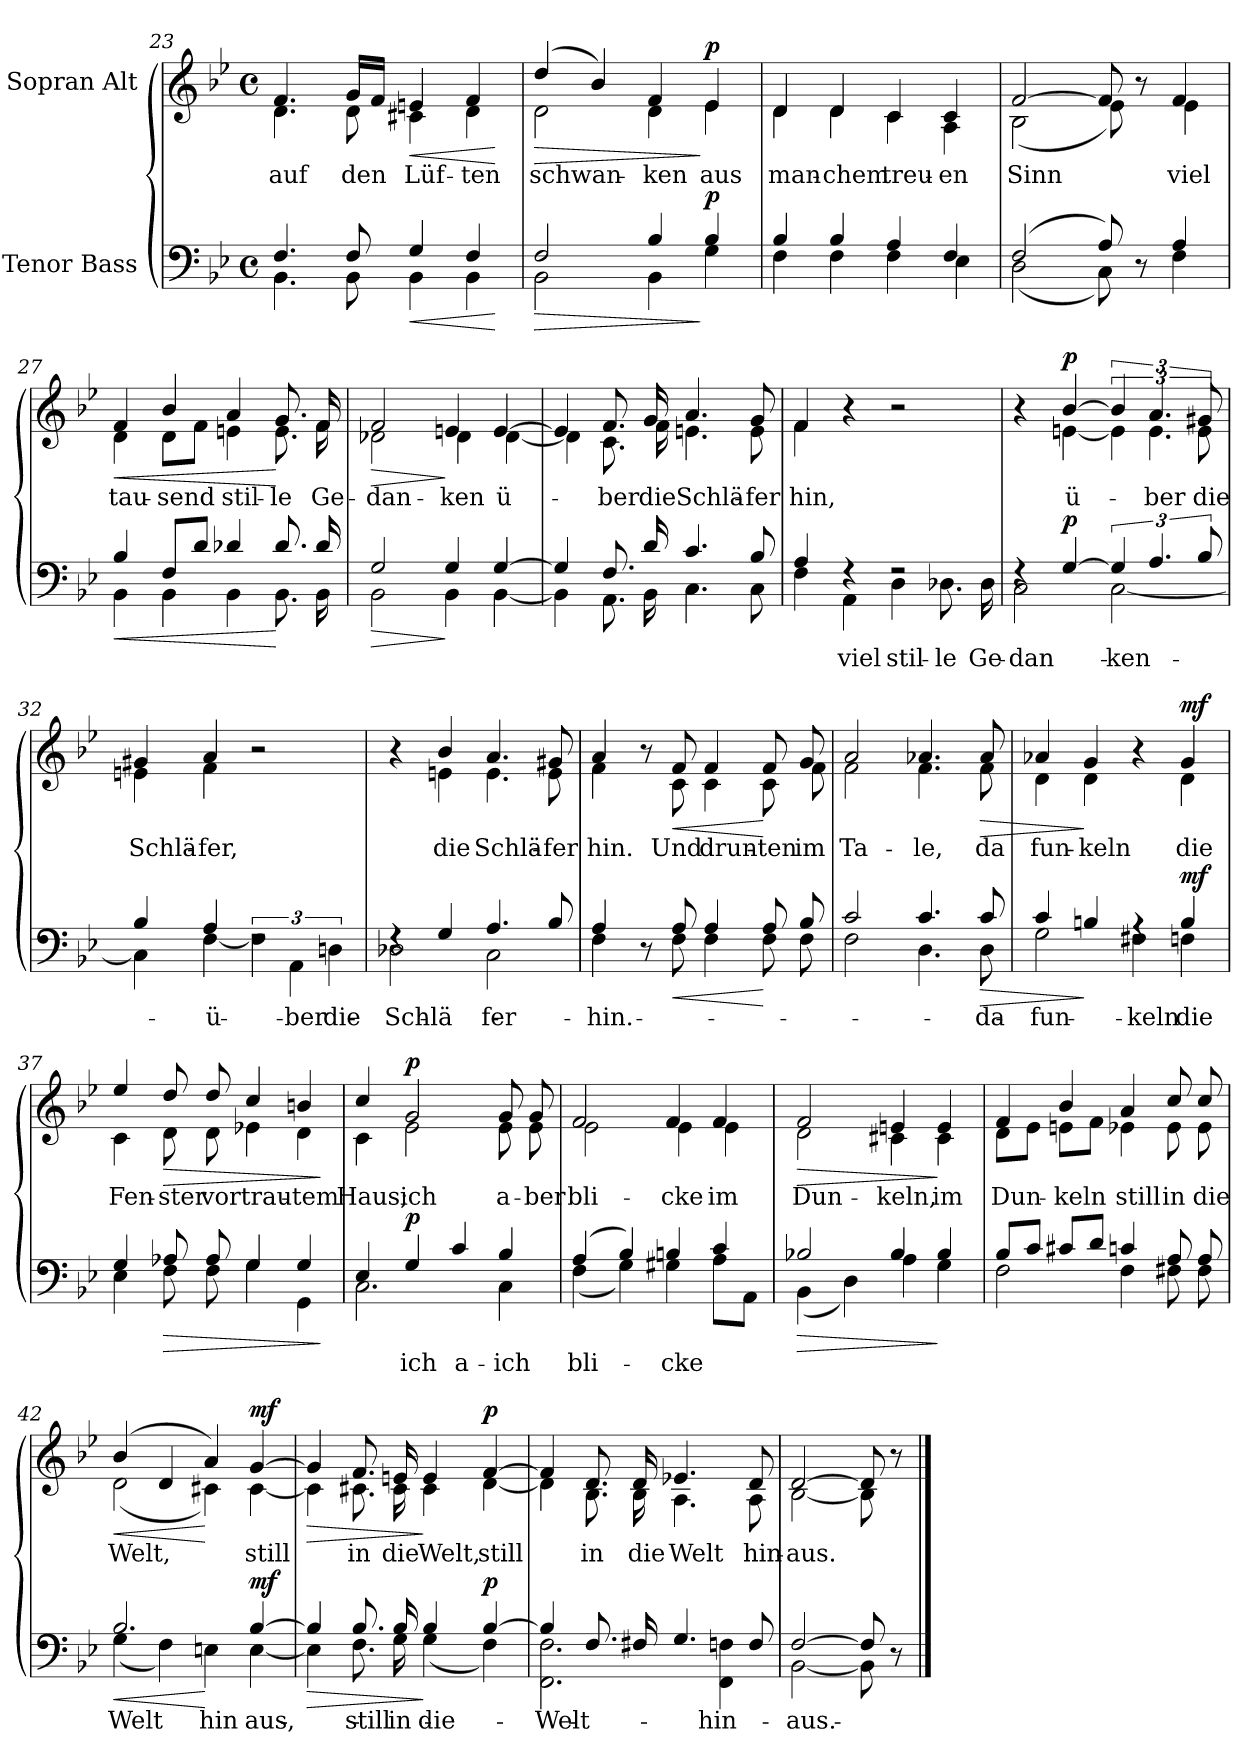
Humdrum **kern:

**kern	**text	**dynam	**kern	**text	**dynam
*part2	*part2	*part2	*part1	*part1	*part1
*staff2	*staff2	*staff2	*staff1	*staff1	*staff1
*I"Tenor Bass	*	*	*I"Sopran Alt	*	*
*clefF4	*	*	*clefG2	*	*
*k[b-e-]	*	*	*k[b-e-]	*	*
*M4/4	*	*	*M4/4	*	*
*met(c)	*	*	*met(c)	*	*
=23	=23	=23	=23	=23	=23
*^	*	*	*^	*	*
4.F/	4.BB-\	.	.	4.f/	4.d\	auf	.
8F/	8BB-\	.	.	16g/LL	8d\	den	.
.	.	.	.	16f/JJ	.	.	.
!	!	!	!LO:HP:b	!	!	!	!LO:HP:b
4G/	4BB-\	.	<	4en/	4c#X\	Lüf-	<
4F/	4BB-\	.	.	4f/	4d\	-ten	.
*v	*v	*	*	*	*	*	*
*	*	*	*v	*v	*	*
.	.	[	.	.	[
!!LO:PB:g=z
=24	=24	=24	=24	=24	=24
!	!	!LO:HP:b	!	!	!LO:HP:b
*^	*	*	*^	*	*
2F/	2BB-\	.	>	(4dd/	2d\	schwan-	>
.	.	.	.	4b-/)	.	.	.
4B-/	4BB-\	.	.	4f/	4d\	-ken	.
!	!	!	!LO:DY:n=1:a	!	!	!	!LO:DY:n=1:a
4B-/	4G\	.	] p	4e-/	4e-\	aus	] p
=25	=25	=25	=25	=25	=25	=25	=25
4B-/	4F\	.	.	4d/	4d\	man-	.
4B-/	4F\	.	.	4d/	4d\	-chem	.
4A/	4F\	.	.	4c/	4c\	treu-	.
4F/	4E-\	.	.	4c/	4A\	-en	.
=26	=26	=26	=26	=26	=26	=26	=26
(2F/	(2D\	.	.	[2f/	(2B-\	Sinn	.
8A/)	8C\)	.	.	8f/]	8e-\)	.	.
8r	8ryy	.	.	8r	8ryy	.	.
4A/	4F\	.	.	4f/	4e-\	viel	.
=27	=27	=27	=27	=27	=27	=27	=27
!	!	!	!LO:HP:b	!	!	!	!LO:HP:b
4B-/	4BB-\	.	<	4f/	4d\	tau-	<
8F/L	4BB-\	.	.	4b-/	8d\L	-send	.
8d/J	.	.	.	.	8f\J	.	.
4d-X/	4BB-\	.	.	4a/	4en\	stil-	.
8.d-/	8.BB-\	.	[	8.g/	8.e\	-le	[
16d-/	16BB-\	.	.	16f/	16f\	Ge-	.
=28	=28	=28	=28	=28	=28	=28	=28
!	!	!	!LO:HP:b	!	!	!	!LO:HP:b
2G/	2BB-\	.	>	2f/	2d-X\	-dan-	>
4G/	4BB-\	.	]	4en/	4d-\	-ken	]
[4G/	[4BB-\	.	.	[4e/	[4d-\	ü-	.
!!LO:LB:g=z	!!
=29	=29	=29	=29	=29	=29	=29	=29
4G/]	4BB-\]	.	.	4e/]	4d-\]	.	.
8.F/	8.AA\	.	.	8.f/	8.c\	-ber	.
16d/	16BB-\	.	.	16g/	16f\	die	.
4.c/	4.C\	.	.	4.a/	4.en\	Schlä-	.
8B-/	8C\	.	.	8g/	8e\	-fer	.
=30	=30	=30	=30	=30	=30	=30	=30
4A/	4F\	.	.	4f/	4f\	hin,	.
4rF	4AA\	viel	.	4r	4ryy	.	.
2rF	4D\	stil-	.	2r	2ryy	.	.
.	8.D-X\	-le	.	.	.	.	.
.	16D-\	Ge-	.	.	.	.	.
=31	=31	=31	=31	=31	=31	=31	=31
4rF	2C\	-dan-	.	4r	4ryy	.	.
!	!	!	!LO:DY:a	!	!	!	!LO:DY:a
[4G/	.	.	p	[4b-/	[4en\	ü-	p
6G/]	[2C\	-ken	.	6b-/]	6e\]	.	.
6.A/	.	.	.	6.a/	6.e\	-ber	.
12B-/	.	.	.	12g#X/	12e\	die	.
=32	=32	=32	=32	=32	=32	=32	=32
4B-/	4C\]	.	.	4g#X/	4en\	Schlä-	.
4A/	[4F\	ü-	.	4a/	4f\	-fer,	.
2rF	6F\]	.	.	2r	2ryy	.	.
.	6AA\	-ber	.	.	.	.	.
.	6Dn\	die	.	.	.	.	.
=33	=33	=33	=33	=33	=33	=33	=33
4rF	2D-X\	Schlä-	.	4r	4ryy	.	.
4G/	.	.	.	4b-/	4en\	die	.
4.A/	2C\	-fer	.	4.a/	4.e\	Schlä-	.
8B-/	.	.	.	8g#X/	8e\	-fer	.
!!LO:LB:g=z	!!
=34	=34	=34	=34	=34	=34	=34	=34
4A/	4F\	hin.	.	4a/	4f\	hin.	.
8r	8ryy	.	.	8r	8ryy	.	.
!	!	!	!LO:HP:b	!	!	!	!LO:HP:b
8A/	8F\	.	<	8f/	8c\	Und	<
4A/	4F\	.	.	4f/	4c\	drun-	.
8A/	8F\	.	[	8f/	8c\	-ten	[
8B-/	8F\	.	.	8g/	8f\	im	.
=35	=35	=35	=35	=35	=35	=35	=35
2c/	2F\	.	.	2a/	2f\	Ta-	.
4.c/	4.D\	.	.	4.a-X/	4.f\	-le,	.
!	!	!	!LO:HP:b	!	!	!	!LO:HP:b
8c/	8D\	da	>	8a-/	8f\	da	>
=36	=36	=36	=36	=36	=36	=36	=36
4c/	2G\	fun-	.	4a-X/	4d\	fun-	.
4Bn/	.	.	]	4g/	4d\	-keln	]
4rA	4F#X\	-keln	.	4r	4ryy	.	.
!	!	!	!LO:DY:a	!	!	!	!LO:DY:a
4B/	4Fn\	die	mf	4g/	4d\	die	mf
=37	=37	=37	=37	=37	=37	=37	=37
4G/	4E-\	.	.	4ee-/	4c\	Fen-	.
!	!	!	!LO:HP:b	!	!	!	!LO:HP:b
8A-X/	8F\	.	>	8dd/	8d\	-ster	>
8A-/	8F\	.	.	8dd/	8d\	vor	.
4G/	4G\	.	.	4cc/	4e-X\	trau-	.
4G/	4GG\	.	.	4bn/	4d\	-tem	.
*v	*v	*	*	*	*	*	*
*	*	*	*v	*v	*	*
.	.	]	.	.	]
!!LO:LB:g=z
=38	=38	=38	=38	=38	=38
*^	*	*	*^	*	*
4E-/	2.C\	.	.	4cc/	4c\	Haus;	.
!	!	!	!LO:DY:a	!	!	!	!LO:DY:a
4G/	.	ich	p	2g/	2e-\	ich	p
4c/	.	a-	.	.	.	.	.
4B-/	4C\	ich	.	8g/	8e-\	a-	.
.	.	.	.	8g/	8e-\	-ber	.
=39	=39	=39	=39	=39	=39	=39	=39
(4A/	(4F\	bli-	.	2f/	2e-\	bli-	.
4B-/)	4G\)	.	.	.	.	.	.
4Bn/	4G#X\	-cke	.	4f/	4e-\	-cke	.
4c/	8A\L	.	.	4f/	4e-\	im	.
.	8AA\J	.	.	.	.	.	.
=40	=40	=40	=40	=40	=40	=40	=40
!	!	!	!LO:HP:b	!	!	!	!LO:HP:b
2B-X/	(4BB-\	.	>	2f/	2d\	Dun-	>
.	4D\)	.	.	.	.	.	.
4B-/	4A\	.	.	4en/	4c#X\	-keln,	.
4B-/	4G\	.	]	4e/	4c#\	im	]
=41	=41	=41	=41	=41	=41	=41	=41
8B-/L	2F\	.	.	4f/	8d\L	Dun-	.
8c/J	.	.	.	.	8e-\J	.	.
8c#X/L	.	.	.	4b-/	8en\L	-keln	.
8d/J	.	.	.	.	8f\J	.	.
4cn/	4F\	.	.	4a/	4e-X\	still	.
8A/	8F#X\	.	.	8cc/	8e-\	in	.
8A/	8F#\	.	.	8cc/	8e-\	die	.
!!LO:LB:g=z	!!
=42	=42	=42	=42	=42	=42	=42	=42
!	!	!	!LO:HP:b	!	!	!	!LO:HP:b
2.B-/	(4G\	Welt	<	(4b-/	(2d\	Welt,	<
.	4F\)	.	.	4d/	.	.	.
.	4En\	hin-	[	4a/)	4c#X\)	.	[
!	!	!	!LO:DY:a	!	!	!	!LO:DY:a
[4B-/	[4E\	-aus,	mf	[4g/	[4c#\	still	mf
=43	=43	=43	=43	=43	=43	=43	=43
!	!	!	!LO:HP:b	!	!	!	!LO:HP:b
4B-/]	4E\]	.	>	4g/]	4c#\]	.	>
8.B-/	8.F\	still	.	8.f/	8.c#X\	in	.
16B-/	16G\	in	.	16en/	16c#\	die	.
4B-/	(4G\	die	]	4e/	4c#\	Welt,	]
!	!	!	!LO:DY:a	!	!	!	!LO:DY:a
[4B-/	4F\)	.	p	[4f/	[4d\	still	p
=44	=44	=44	=44	=44	=44	=44	=44
4B-/]	2.FF!\ 2.F\	Welt	.	4f/]	4d\]	.	.
8.F/	.	.	.	8.d/	8.B-\	in	.
16F#X/	.	.	.	16d/	16B-\	die	.
4.G/	.	.	.	4.e-X/	4.A\	Welt	.
.	4FF!\ 4Fn\	hin-	.	.	.	.	.
8F/	.	.	.	8d/	8A\	hin-	.
=45	=45	=45	=45	=45	=45	=45	=45
[2F/	[2BB-\	-aus.	.	[2d/	[2B-\	-aus.	.
8F/]	8BB-\]	.	.	8d/]	8B-\]	.	.
8r	8ryy	.	.	8r	8ryy	.	.
*v	*v	*	*	*	*	*	*
*	*	*	*v	*v	*	*
==	==	==	==	==	==
*-	*-	*-	*-	*-	*-
